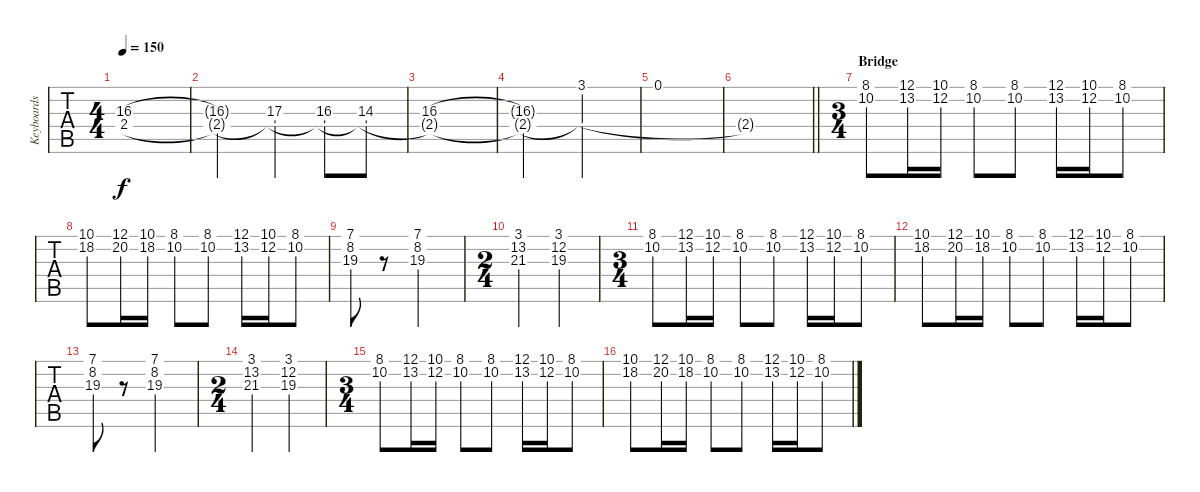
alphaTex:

\track ("Keyboards" "Keyboards") {instrument stringensemble1}
\staff {tabs}
\tuning (D4 A3 F3 C3 G2 D2) {hide}
\ts (4 4)
\tempo 150
\clef g2
\ks c
(16.3 2.4{t}).1{dy f} |
(16.3{t} 2.4{t}).2 (17.3 2.4{t}).4 (16.3 2.4{t}).8 (14.3 2.4{t}).8 |
(16.3 2.4{t}).1 |
(16.3{t} 2.4{t}).2 (3.1 2.4{t}).2 |
0.1.1 |
\barLineRight lightlight
2.4{t}.1 |
\ts (3 4)
\section ("" "Bridge")
(8.1 10.2).8 (12.1 13.2).16 (10.1 12.2).16 (8.1 10.2).8 (8.1 10.2).8 (12.1 13.2).16 (10.1 12.2).16 (8.1 10.2).8 |
(10.1 18.2).8 (12.1 20.2).16 (10.1 18.2).16 (8.1 10.2).8 (8.1 10.2).8 (12.1 13.2).16 (10.1 12.2).16 (8.1 10.2).8 |
(7.1 8.2 19.3).8 r.8 (7.1 8.2 19.3).2 |
\ts (2 4)
(3.1 13.2 21.3).4 (3.1 12.2 19.3).4 |
\ts (3 4)
(8.1 10.2).8 (12.1 13.2).16 (10.1 12.2).16 (8.1 10.2).8 (8.1 10.2).8 (12.1 13.2).16 (10.1 12.2).16 (8.1 10.2).8 |
(10.1 18.2).8 (12.1 20.2).16 (10.1 18.2).16 (8.1 10.2).8 (8.1 10.2).8 (12.1 13.2).16 (10.1 12.2).16 (8.1 10.2).8 |
(7.1 8.2 19.3).8 r.8 (7.1 8.2 19.3).2 |
\ts (2 4)
(3.1 13.2 21.3).4 (3.1 12.2 19.3).4 |
\ts (3 4)
(8.1 10.2).8 (12.1 13.2).16 (10.1 12.2).16 (8.1 10.2).8 (8.1 10.2).8 (12.1 13.2).16 (10.1 12.2).16 (8.1 10.2).8 |
(10.1 18.2).8 (12.1 20.2).16 (10.1 18.2).16 (8.1 10.2).8 (8.1 10.2).8 (12.1 13.2).16 (10.1 12.2).16 (8.1 10.2).8
